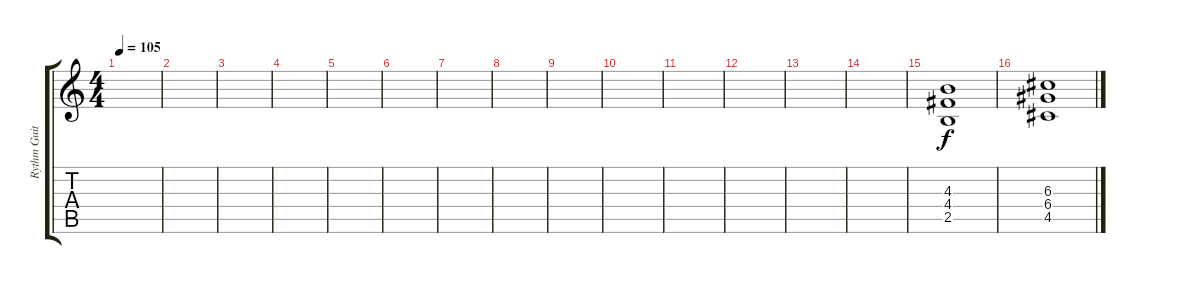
\track ("Rythm Guitar" "Rythm Guit") {instrument distortionguitar}
\staff {score tabs}
\tuning (E4 B3 G3 D3 A2 E2) {hide}
\ts (4 4)
\tempo 105
\clef g2
\ks c
|
|
|
|
|
|
|
|
|
|
|
|
|
|
(4.3 4.4 2.5).1 |
(6.3 6.4 4.5).1
